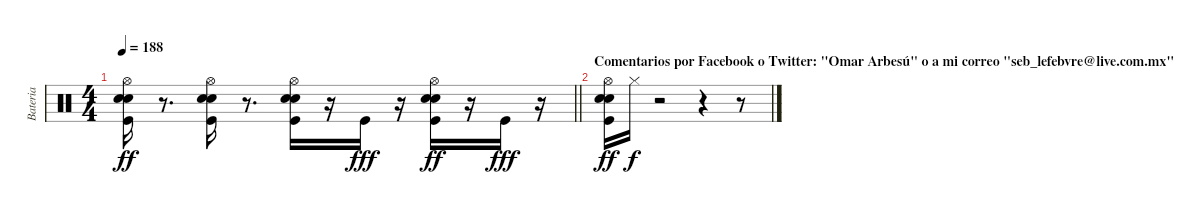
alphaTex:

\track ("Bateria" "Bateria") {instrument percussion}
\staff {score}
\articulation defaults
\ts (4 4)
\tempo 188
\clef neutral
\barLineRight lightlight
\ks c
("Hi-Hat (open)" "Snare (hit) 2" "Kick (hit)" "Snare (hit) 2").16{dy ff} r.8{d} ("Hi-Hat (open)" "Snare (hit) 2" "Kick (hit)" "Snare (hit) 2").16 r.8{d} ("Hi-Hat (open)" "Snare (hit) 2" "Kick (hit)" "Snare (hit) 2").16 r.16 "Kick (hit)".16{dy fff} r.16 ("Hi-Hat (open)" "Snare (hit) 2" "Kick (hit)" "Snare (hit) 2").16{dy ff} r.16 "Kick (hit)".16{dy fff} r.16 |
\section ("" "Comentarios por Facebook o Twitter: \"Omar Arbesú\" o a mi correo \"seb_lefebvre@live.com.mx\"")
("Hi-Hat (open)" "Snare (hit) 2" "Kick (hit)" "Snare (hit) 2").16{dy ff} "Hi-Hat (closed)".16{dy f} r.2 r.4 r.8
